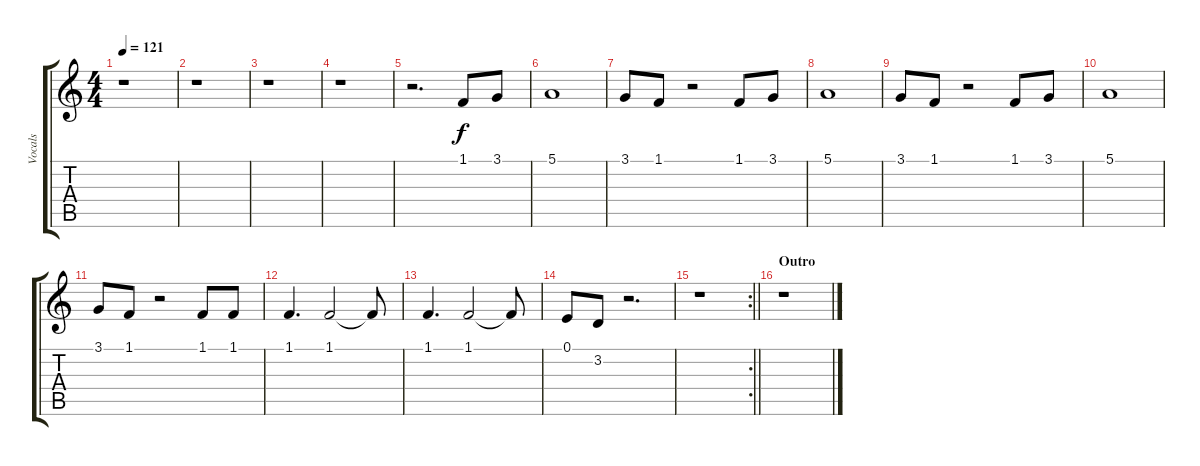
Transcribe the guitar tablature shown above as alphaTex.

\track ("Vocals" "Vocals") {instrument tenorsax}
\staff {score tabs}
\tuning (E4 B3 G3 D3 A2 E2) {hide}
\ts (4 4)
\tempo 121
\clef g2
\ks c
r.1{dy f} |
r.1 |
r.1 |
r.1 |
r.2{d} 1.1.8 3.1.8 |
5.1.1 |
3.1.8 1.1.8 r.2 1.1.8 3.1.8 |
5.1.1 |
3.1.8 1.1.8 r.2 1.1.8 3.1.8 |
5.1.1 |
3.1.8 1.1.8 r.2 1.1.8 1.1.8 |
1.1.4{d} 1.1.2 1.1{t}.8 |
1.1.4{d} 1.1.2 1.1{t}.8 |
0.1.8 3.2.8 r.2{d} |
\rc 2
\barLineRight lightlight
r.1 |
\section ("" "Outro")
r.1{volume 2}
